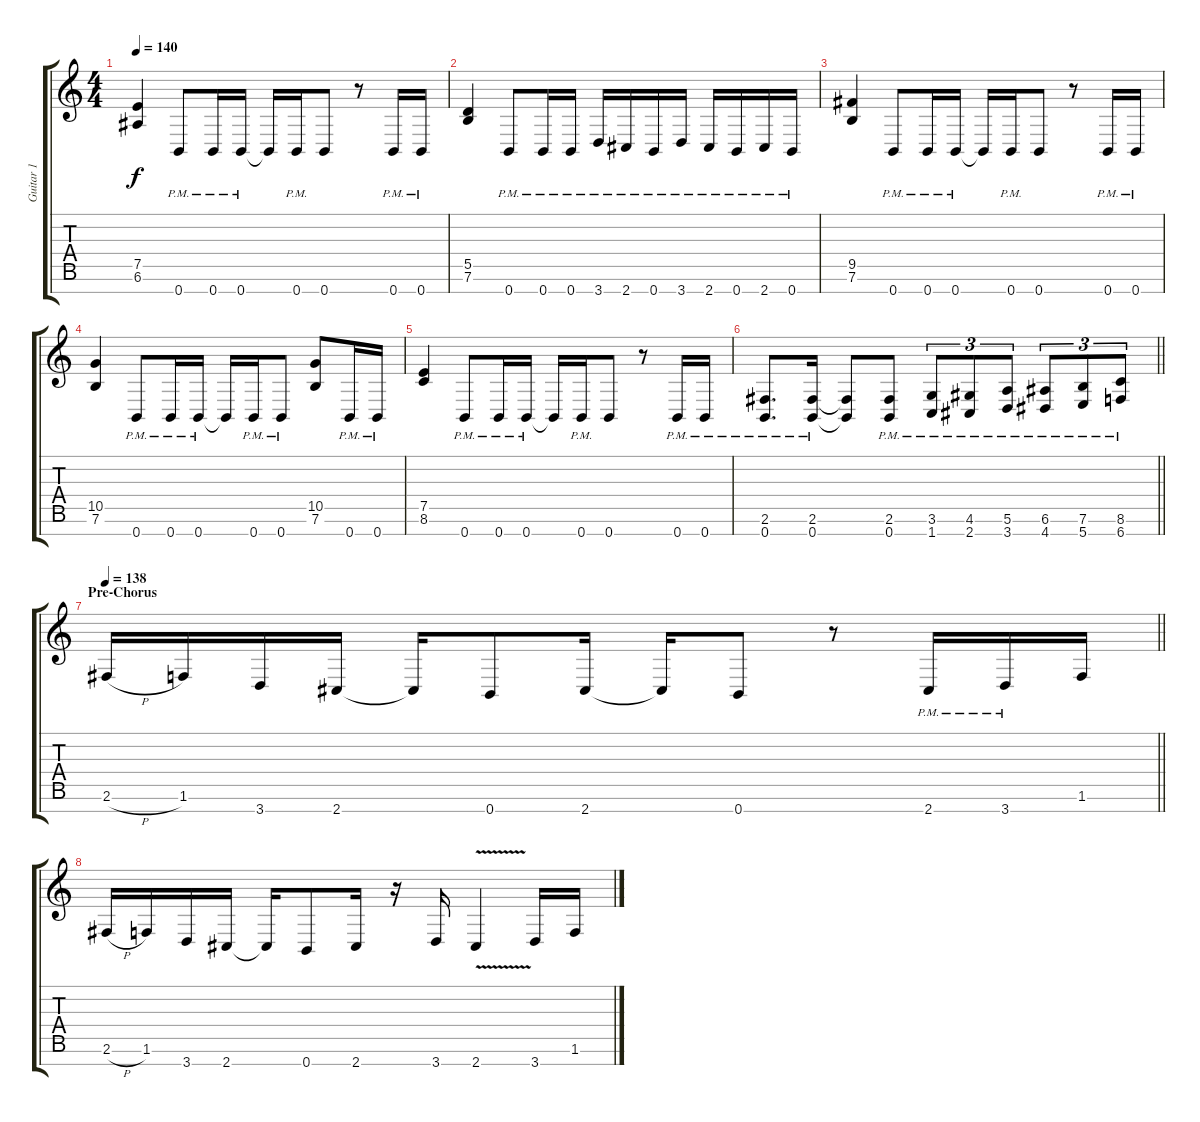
\track ("Guitar 1" "Guitar 1") {instrument distortionguitar}
\staff {score tabs}
\tuning (E4 B3 G3 D3 A2 E2 B1) {hide}
\ts (4 4)
\tempo 140
\clef g2
\ks c
(7.5 6.6).4{dy f} 0.7{pm}.8 0.7{pm}.16 0.7{pm}.16 0.7{t}.16 0.7{pm}.16 0.7.8 r.8 0.7{pm}.16 0.7{pm}.16 |
(5.5 7.6).4 0.7{pm}.8 0.7{pm}.16 0.7{pm}.16 3.7{pm}.16 2.7{pm}.16 0.7{pm}.16 3.7{pm}.16 2.7{pm}.16 0.7{pm}.16 2.7{pm}.16 0.7{pm}.16 |
(9.5 7.6).4 0.7{pm}.8 0.7{pm}.16 0.7{pm}.16 0.7{t}.16 0.7{pm}.16 0.7.8 r.8 0.7{pm}.16 0.7{pm}.16 |
(10.5 7.6).4 0.7{pm}.8 0.7{pm}.16 0.7{pm}.16 0.7{t}.16 0.7{pm}.16 0.7{pm}.8 (10.5 7.6).8 0.7{pm}.16 0.7{pm}.16 |
(7.5 8.6).4 0.7{pm}.8 0.7{pm}.16 0.7{pm}.16 0.7{t}.16 0.7{pm}.16 0.7.8 r.8 0.7{pm}.16 0.7{pm}.16 |
\barLineRight lightlight
(2.6{pm} 0.7{pm}).8{d} (2.6{pm} 0.7{pm}).16 (2.6{t} 0.7{t}).8 (2.6{pm} 0.7{pm}).8 (3.6{pm} 1.7{pm}).8{tu (3 2)} (4.6{pm} 2.7{pm}).8{tu (3 2)} (5.6{pm} 3.7{pm}).8{tu (3 2)} (6.6{pm} 4.7{pm}).8{tu (3 2)} (7.6{pm} 5.7{pm}).8{tu (3 2)} (8.6{pm} 6.7{pm}).8{tu (3 2)} |
\section ("" "Pre-Chorus")
\tempo 138
\barLineRight lightlight
2.6{h}.16 1.6.16 3.7.16 2.7.16 2.7{t}.16 0.7.8 2.7.16 2.7{t}.16 0.7.8 r.8 2.7{pm}.16 3.7{pm}.16 1.6.16 |
2.6{h}.16 1.6.16 3.7.16 2.7.16 2.7{t}.16 0.7.8 2.7.16 r.16 3.7.16 2.7{v}.4 3.7.16 1.6.16
